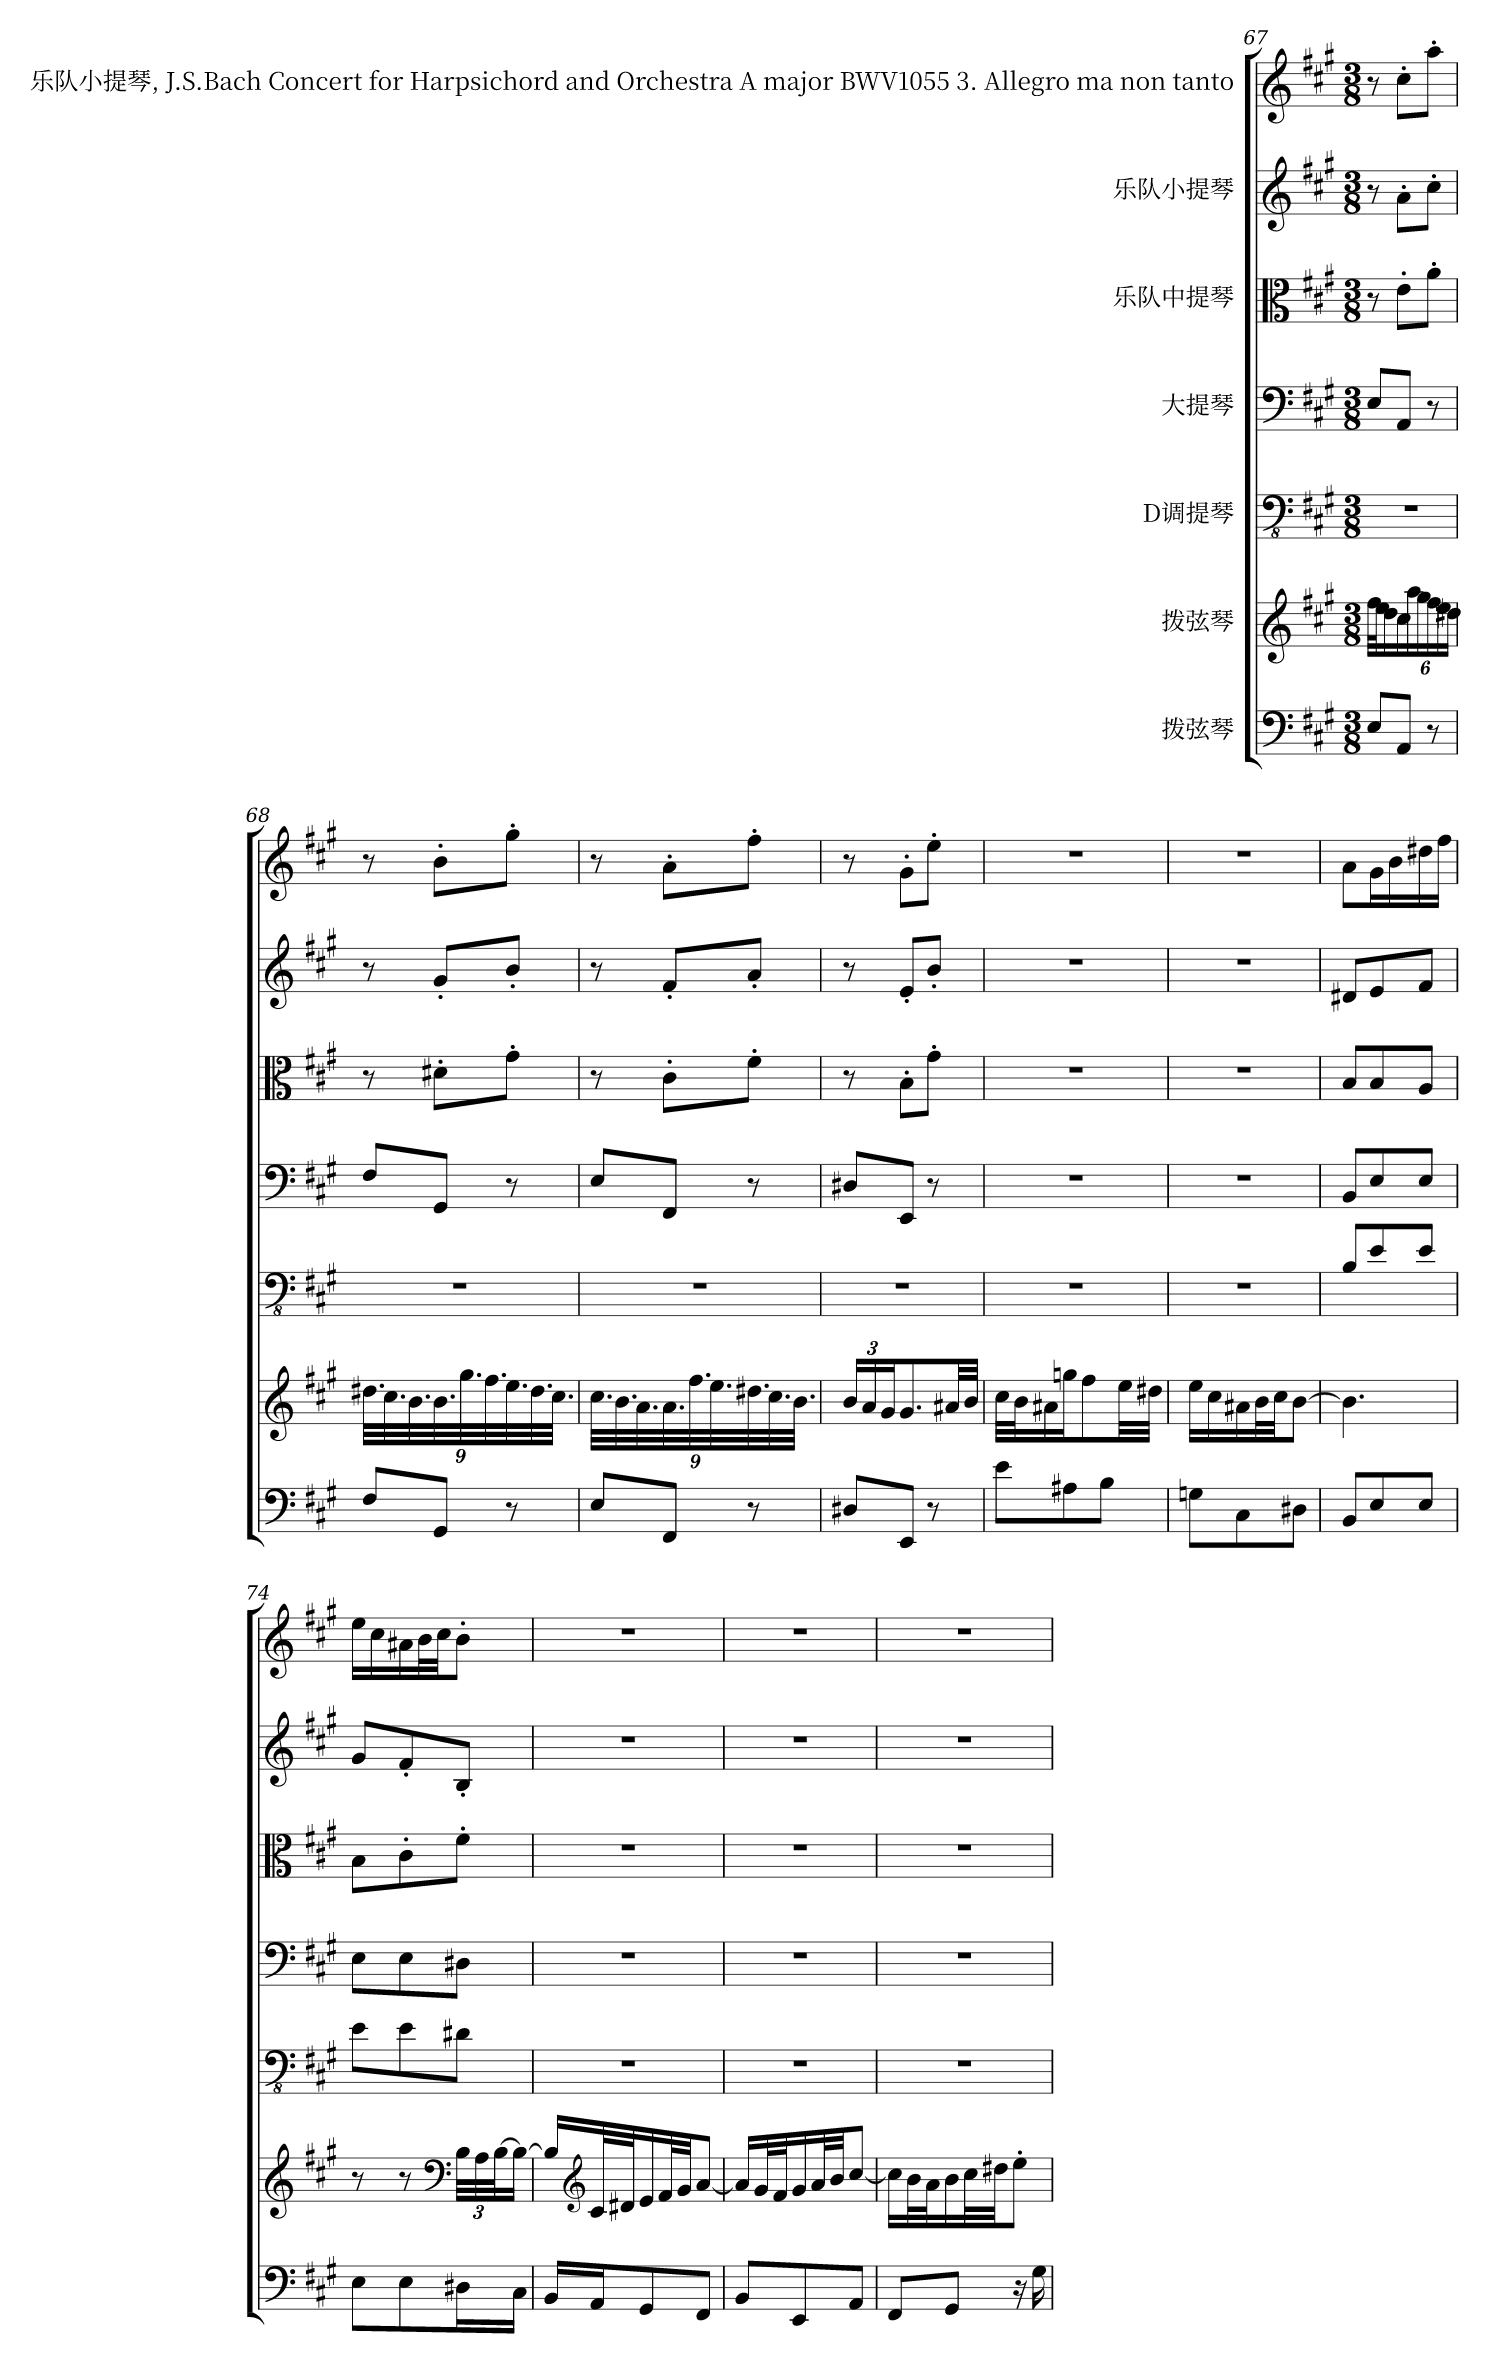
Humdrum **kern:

**kern	**kern	**kern	**kern	**kern	**kern	**kern
*part7	*part6	*part5	*part4	*part3	*part2	*part1
*staff7	*staff6	*staff5	*staff4	*staff3	*staff2	*staff1
*I"拨弦琴	*I"拨弦琴	*I"D调提琴	*I"大提琴	*I"乐队中提琴	*I"乐队小提琴	*I"乐队小提琴, J.S.Bach Concert for Harpsichord and Orchestra A major BWV1055 3. Allegro ma non tanto
*clefF4	*clefG2	*clefFv4	*clefF4	*clefC3	*clefG2	*clefG2
*	*	*ITrd7c12	*	*	*	*
*k[f#c#g#]	*k[f#c#g#]	*k[f#c#g#]	*k[f#c#g#]	*k[f#c#g#]	*k[f#c#g#]	*k[f#c#g#]
*M3/8	*M3/8	*M3/8	*M3/8	*M3/8	*M3/8	*M3/8
=67	=67	=67	=67	=67	=67	=67
8E/L	32ff#\LLL	4.r	8E/L	8r	8r	8r
.	32ee\J	.	.	.	.	.
.	16dd\	.	.	.	.	.
*	*Xbrackettup	*	*	*	*	*
8AA/J	24cc#\	.	8AA/J	8e'\L	8a'\L	8cc#'\L
.	24aa\	.	.	.	.	.
.	24gg#\	.	.	.	.	.
8r	24ff#\	.	8r	8a'\J	8cc#'\J	8aa'\J
.	24ee\	.	.	.	.	.
.	24dd#X\JJ	.	.	.	.	.
!!LO:PB:g=z
=68	=68	=68	=68	=68	=68	=68
8F#/L	36.dd#X\LLL	4.r	8F#/L	8r	8r	8r
.	36.cc#\	.	.	.	.	.
.	36.b\	.	.	.	.	.
8GG#/J	36.b\	.	8GG#/J	8d#X'\L	8g#'/L	8b'\L
.	36.gg#\	.	.	.	.	.
.	36.ff#\	.	.	.	.	.
8r	36.ee\	.	8r	8g#'\J	8b'/J	8gg#'\J
.	36.dd#\	.	.	.	.	.
.	36.cc#\JJJ	.	.	.	.	.
=69	=69	=69	=69	=69	=69	=69
8E/L	36.cc#\LLL	4.r	8E/L	8r	8r	8r
.	36.b\	.	.	.	.	.
.	36.a\	.	.	.	.	.
8FF#/J	36.a\	.	8FF#/J	8c#'\L	8f#'/L	8a'\L
.	36.ff#\	.	.	.	.	.
.	36.ee\	.	.	.	.	.
8r	36.dd#X\	.	8r	8f#'\J	8a'/J	8ff#'\J
.	36.cc#\	.	.	.	.	.
.	36.b\JJJ	.	.	.	.	.
=70	=70	=70	=70	=70	=70	=70
8D#X/L	24b/LL	4.r	8D#X/L	8r	8r	8r
.	24a/	.	.	.	.	.
.	24g#/J	.	.	.	.	.
8EE/J	8.g#/	.	8EE/J	8B'\L	8e'/L	8g#'\L
8r	.	.	8r	8g#'\J	8b'/J	8ee'\J
.	32a#X/LL	.	.	.	.	.
.	32b/JJJ	.	.	.	.	.
!!LO:PB:g=z
=71	=71	=71	=71	=71	=71	=71
8e\L	32cc#\LLL	4.r	4.r	4.r	4.r	4.r
.	32b\J	.	.	.	.	.
.	16a#X\	.	.	.	.	.
8A#X\	16ggn\J	.	.	.	.	.
.	8ff#\	.	.	.	.	.
8B\J	.	.	.	.	.	.
.	32ee\LL	.	.	.	.	.
.	32dd#X\JJJ	.	.	.	.	.
=72	=72	=72	=72	=72	=72	=72
8Gn\L	16ee\LL	4.r	4.r	4.r	4.r	4.r
.	16cc#\	.	.	.	.	.
8C#\	16a#X\	.	.	.	.	.
.	32b\L	.	.	.	.	.
.	32cc#\JJ	.	.	.	.	.
8D#X\J	[8b\J	.	.	.	.	.
=73	=73	=73	=73	=73	=73	=73
8BB/L	4.b\]	8BBB/L	8BB/L	8B/L	8d#X/L	8a\L
8E/	.	8EE/	8E/	8B/	8e/	16g#\L
.	.	.	.	.	.	16b\
8E/J	.	8EE/J	8E/J	8A/J	8f#/J	16dd#X\
.	.	.	.	.	.	16ff#\JJ
=74	=74	=74	=74	=74	=74	=74
8E\L	8r	8EE\L	8E\L	8B\L	8g#/L	16ee\LL
.	.	.	.	.	.	16cc#\
8E\	8r	8EE\	8E\	8c#'\	8f#'/	16a#X\
.	.	.	.	.	.	32b\L
.	.	.	.	.	.	32cc#\JJ
*	*clefF4	*	*	*	*	*
16D#X\L	48B\LLL	8DD#X\J	8D#X\J	8f#'\J	8B'/J	8b'\J
.	48A\	.	.	.	.	.
.	[48B\J	.	.	.	.	.
16C#\JJ	16B\JJ_	.	.	.	.	.
!!LO:PB:g=z
=75	=75	=75	=75	=75	=75	=75
16BB/LL	16B/LL]	4.r	4.r	4.r	4.r	4.r
*	*clefG2	*	*	*	*	*
16AA/J	32c#/L	.	.	.	.	.
.	32d#X/J	.	.	.	.	.
8GG#/	16e/	.	.	.	.	.
.	32f#/L	.	.	.	.	.
.	32g#/JJ	.	.	.	.	.
8FF#/J	[8a/J	.	.	.	.	.
=76	=76	=76	=76	=76	=76	=76
8BB/L	16a/LL]	4.r	4.r	4.r	4.r	4.r
.	32g#/L	.	.	.	.	.
.	32f#/J	.	.	.	.	.
8EE/	16g#/	.	.	.	.	.
.	32a/L	.	.	.	.	.
.	32b/JJ	.	.	.	.	.
8AA/J	[8cc#/J	.	.	.	.	.
=77	=77	=77	=77	=77	=77	=77
8FF#/L	16cc#\LL]	4.r	4.r	4.r	4.r	4.r
.	32b\L	.	.	.	.	.
.	32a\J	.	.	.	.	.
8GG#/J	16b\	.	.	.	.	.
.	32cc#\L	.	.	.	.	.
.	32dd#X\JJ	.	.	.	.	.
16r	8ee'\J	.	.	.	.	.
16G#\	.	.	.	.	.	.
=	=	=	=	=	=	=
*-	*-	*-	*-	*-	*-	*-
